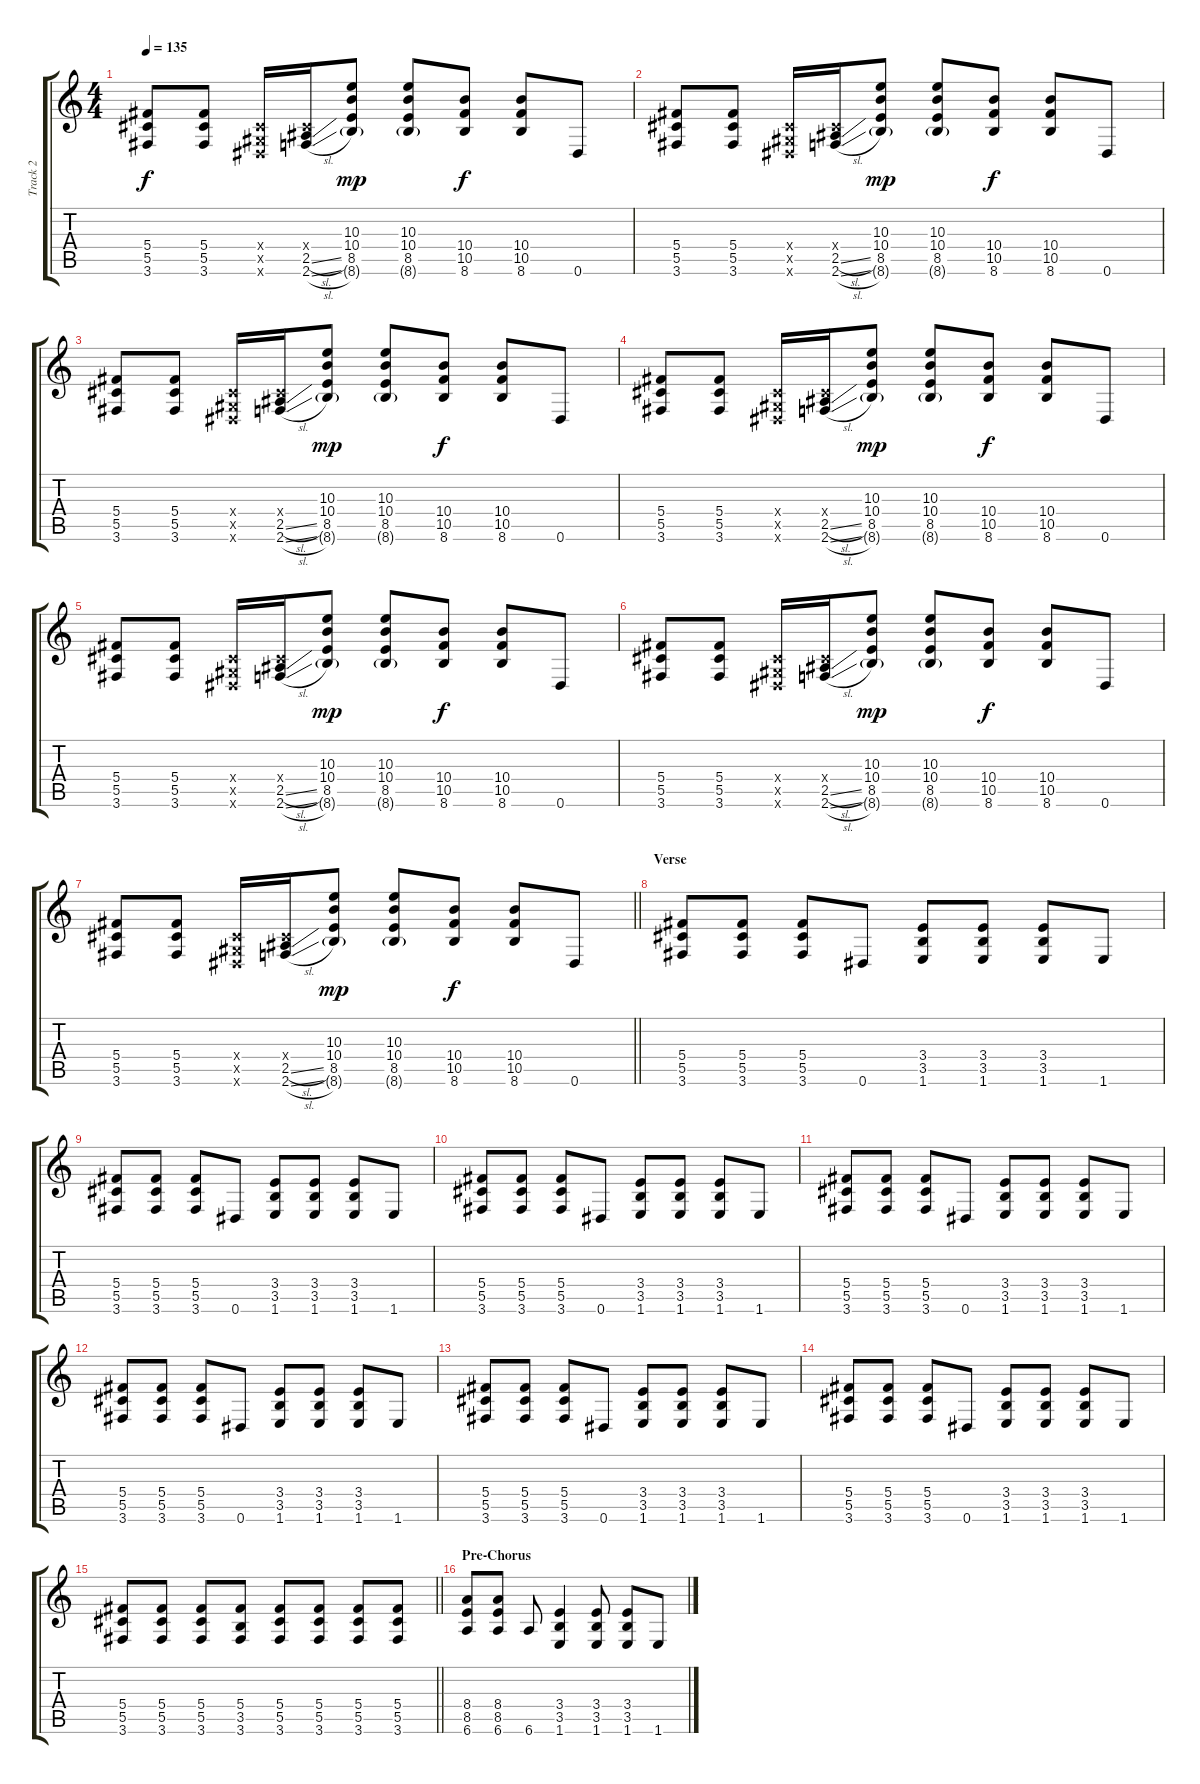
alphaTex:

\track ("Track 2" "Track 2") {instrument distortionguitar}
\staff {score tabs}
\tuning (Eb4 Bb3 Gb3 Db3 Ab2 Eb2) {hide}
\ts (4 4)
\tempo 135
\clef g2
\ks c
(5.4 5.5 3.6).8{dy f} (5.4 5.5 3.6).8 (0.4{x} 0.5{x} 0.6{x}).16 (0.4{x} 2.5{sl} 2.6{sl}).16 (10.3 10.4 8.5 8.6{g}).8{dy mp} (10.3 10.4 8.5 8.6{g}).8 (10.4 10.5 8.6).8{dy f} (10.4 10.5 8.6).8 0.6.8 |
(5.4 5.5 3.6).8 (5.4 5.5 3.6).8 (0.4{x} 0.5{x} 0.6{x}).16 (0.4{x} 2.5{sl} 2.6{sl}).16 (10.3 10.4 8.5 8.6{g}).8{dy mp} (10.3 10.4 8.5 8.6{g}).8 (10.4 10.5 8.6).8{dy f} (10.4 10.5 8.6).8 0.6.8 |
(5.4 5.5 3.6).8 (5.4 5.5 3.6).8 (0.4{x} 0.5{x} 0.6{x}).16 (0.4{x} 2.5{sl} 2.6{sl}).16 (10.3 10.4 8.5 8.6{g}).8{dy mp} (10.3 10.4 8.5 8.6{g}).8 (10.4 10.5 8.6).8{dy f} (10.4 10.5 8.6).8 0.6.8 |
(5.4 5.5 3.6).8 (5.4 5.5 3.6).8 (0.4{x} 0.5{x} 0.6{x}).16 (0.4{x} 2.5{sl} 2.6{sl}).16 (10.3 10.4 8.5 8.6{g}).8{dy mp} (10.3 10.4 8.5 8.6{g}).8 (10.4 10.5 8.6).8{dy f} (10.4 10.5 8.6).8 0.6.8 |
(5.4 5.5 3.6).8 (5.4 5.5 3.6).8 (0.4{x} 0.5{x} 0.6{x}).16 (0.4{x} 2.5{sl} 2.6{sl}).16 (10.3 10.4 8.5 8.6{g}).8{dy mp} (10.3 10.4 8.5 8.6{g}).8 (10.4 10.5 8.6).8{dy f} (10.4 10.5 8.6).8 0.6.8 |
(5.4 5.5 3.6).8 (5.4 5.5 3.6).8 (0.4{x} 0.5{x} 0.6{x}).16 (0.4{x} 2.5{sl} 2.6{sl}).16 (10.3 10.4 8.5 8.6{g}).8{dy mp} (10.3 10.4 8.5 8.6{g}).8 (10.4 10.5 8.6).8{dy f} (10.4 10.5 8.6).8 0.6.8 |
\barLineRight lightlight
(5.4 5.5 3.6).8 (5.4 5.5 3.6).8 (0.4{x} 0.5{x} 0.6{x}).16 (0.4{x} 2.5{sl} 2.6{sl}).16 (10.3 10.4 8.5 8.6{g}).8{dy mp} (10.3 10.4 8.5 8.6{g}).8 (10.4 10.5 8.6).8{dy f} (10.4 10.5 8.6).8 0.6.8 |
\section ("" "Verse")
(5.4 5.5 3.6).8 (5.4 5.5 3.6).8 (5.4 5.5 3.6).8 0.6.8 (3.4 3.5 1.6).8 (3.4 3.5 1.6).8 (3.4 3.5 1.6).8 1.6.8 |
(5.4 5.5 3.6).8 (5.4 5.5 3.6).8 (5.4 5.5 3.6).8 0.6.8 (3.4 3.5 1.6).8 (3.4 3.5 1.6).8 (3.4 3.5 1.6).8 1.6.8 |
(5.4 5.5 3.6).8 (5.4 5.5 3.6).8 (5.4 5.5 3.6).8 0.6.8 (3.4 3.5 1.6).8 (3.4 3.5 1.6).8 (3.4 3.5 1.6).8 1.6.8 |
(5.4 5.5 3.6).8 (5.4 5.5 3.6).8 (5.4 5.5 3.6).8 0.6.8 (3.4 3.5 1.6).8 (3.4 3.5 1.6).8 (3.4 3.5 1.6).8 1.6.8 |
(5.4 5.5 3.6).8 (5.4 5.5 3.6).8 (5.4 5.5 3.6).8 0.6.8 (3.4 3.5 1.6).8 (3.4 3.5 1.6).8 (3.4 3.5 1.6).8 1.6.8 |
(5.4 5.5 3.6).8 (5.4 5.5 3.6).8 (5.4 5.5 3.6).8 0.6.8 (3.4 3.5 1.6).8 (3.4 3.5 1.6).8 (3.4 3.5 1.6).8 1.6.8 |
(5.4 5.5 3.6).8 (5.4 5.5 3.6).8 (5.4 5.5 3.6).8 0.6.8 (3.4 3.5 1.6).8 (3.4 3.5 1.6).8 (3.4 3.5 1.6).8 1.6.8 |
\barLineRight lightlight
(5.4 5.5 3.6).8 (5.4 5.5 3.6).8 (5.4 5.5 3.6).8 (5.4 3.5 3.6).8 (5.4 5.5 3.6).8 (5.4 5.5 3.6).8 (5.4 5.5 3.6).8 (5.4 5.5 3.6).8 |
\section ("" "Pre-Chorus")
(8.4 8.5 6.6).8 (8.4 8.5 6.6).8 6.6.8 (3.4 3.5 1.6).4 (3.4 3.5 1.6).8 (3.4 3.5 1.6).8 1.6.8
